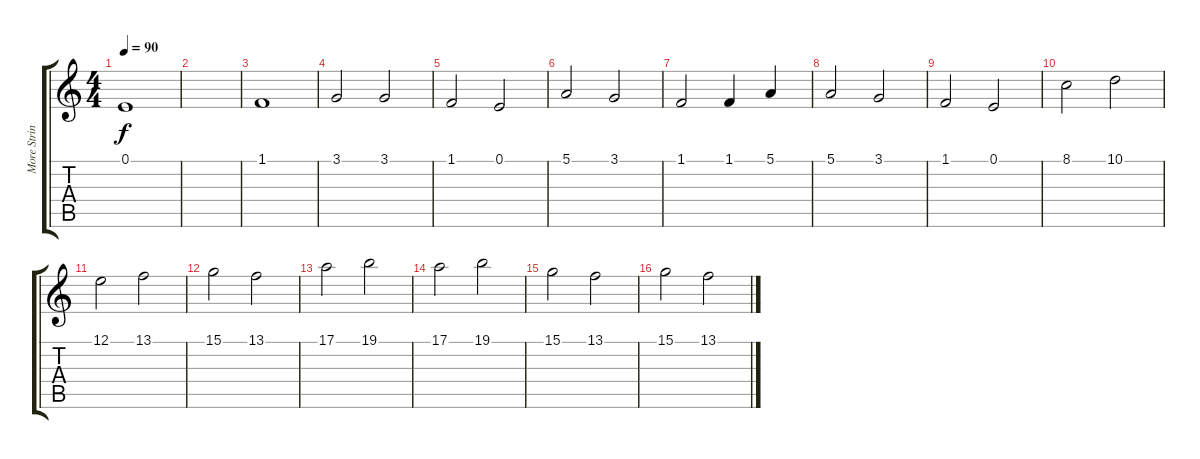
\track ("More Strings" "More Strin") {instrument tremolostrings}
\staff {score tabs}
\tuning (E4 B3 G3 D3 A2 E2) {hide}
\ts (4 4)
\tempo 90
\clef g2
\ks c
0.1.1{dy f} |
|
1.1.1 |
3.1.2 3.1.2 |
1.1.2 0.1.2 |
5.1.2 3.1.2 |
1.1.2 1.1.4 5.1.4 |
5.1.2 3.1.2 |
1.1.2 0.1.2 |
8.1.2 10.1.2 |
12.1.2 13.1.2 |
15.1.2 13.1.2 |
17.1.2 19.1.2 |
17.1.2 19.1.2 |
15.1.2 13.1.2 |
15.1.2 13.1.2
